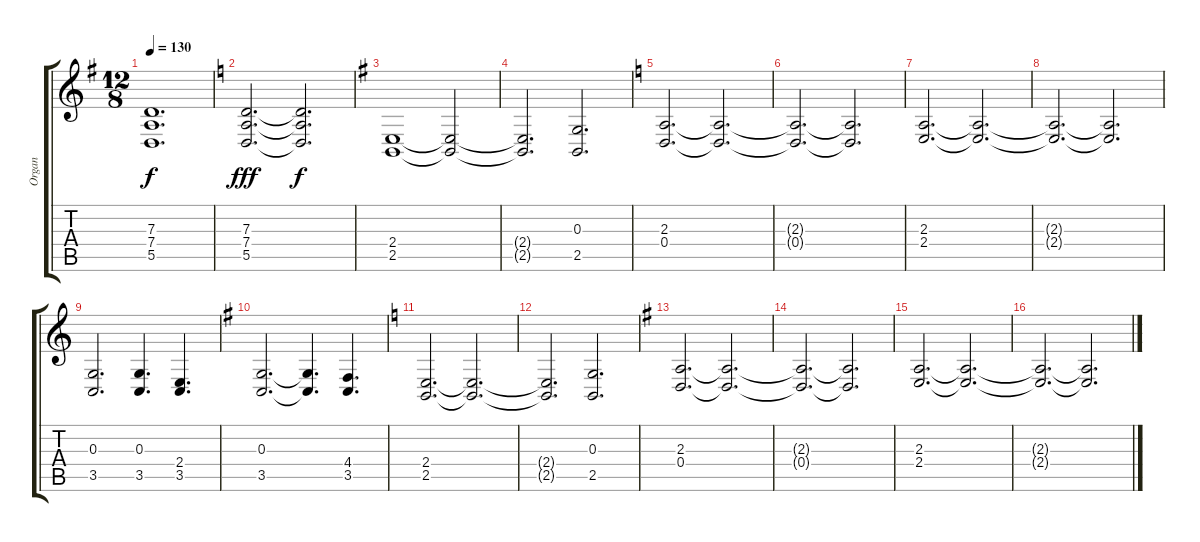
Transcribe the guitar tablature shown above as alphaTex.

\track ("Organ" "Organ") {instrument pad8sweep}
\staff {score tabs}
\tuning (E4 B3 G3 D3 A2 E2) {hide}
\ts (12 8)
\tempo 130
\clef g2
\ks g
(7.3{t} 7.4{t} 5.5{t}).1{d dy f} |
\ks c
(7.3 7.4 5.5).2{d dy fff volume 16} (7.3{t} 7.4{t} 5.5{t}).2{d dy f} |
\ks g
(2.4 2.5).1{volume 14 instrument pad8sweep} (2.4{t} 2.5{t}).2 |
(2.4{t} 2.5{t}).2{d} (0.3 2.5).2{d} |
\ks c
(2.3 0.4).2{d} (2.3{t} 0.4{t}).2{d} |
(2.3{t} 0.4{t}).2{d} (2.3{t} 0.4{t}).2{d} |
(2.3 2.4).2{d} (2.3{t} 2.4{t}).2{d} |
(2.3{t} 2.4{t}).2{d} (2.3{t} 2.4{t}).2{d} |
(0.3 3.5).2{d} (0.3 3.5).4{d} (2.4 3.5).4{d} |
\ks g
(0.3 3.5).2{d} (0.3{t} 3.5{t}).4{d} (4.4 3.5).4{d} |
\ks c
(2.4 2.5).2{d} (2.4{t} 2.5{t}).2{d} |
(2.4{t} 2.5{t}).2{d} (0.3 2.5).2{d} |
\ks g
(2.3 0.4).2{d} (2.3{t} 0.4{t}).2{d} |
(2.3{t} 0.4{t}).2{d} (2.3{t} 0.4{t}).2{d} |
(2.3 2.4).2{d} (2.3{t} 2.4{t}).2{d} |
(2.3{t} 2.4{t}).2{d} (2.3{t} 2.4{t}).2{d}
